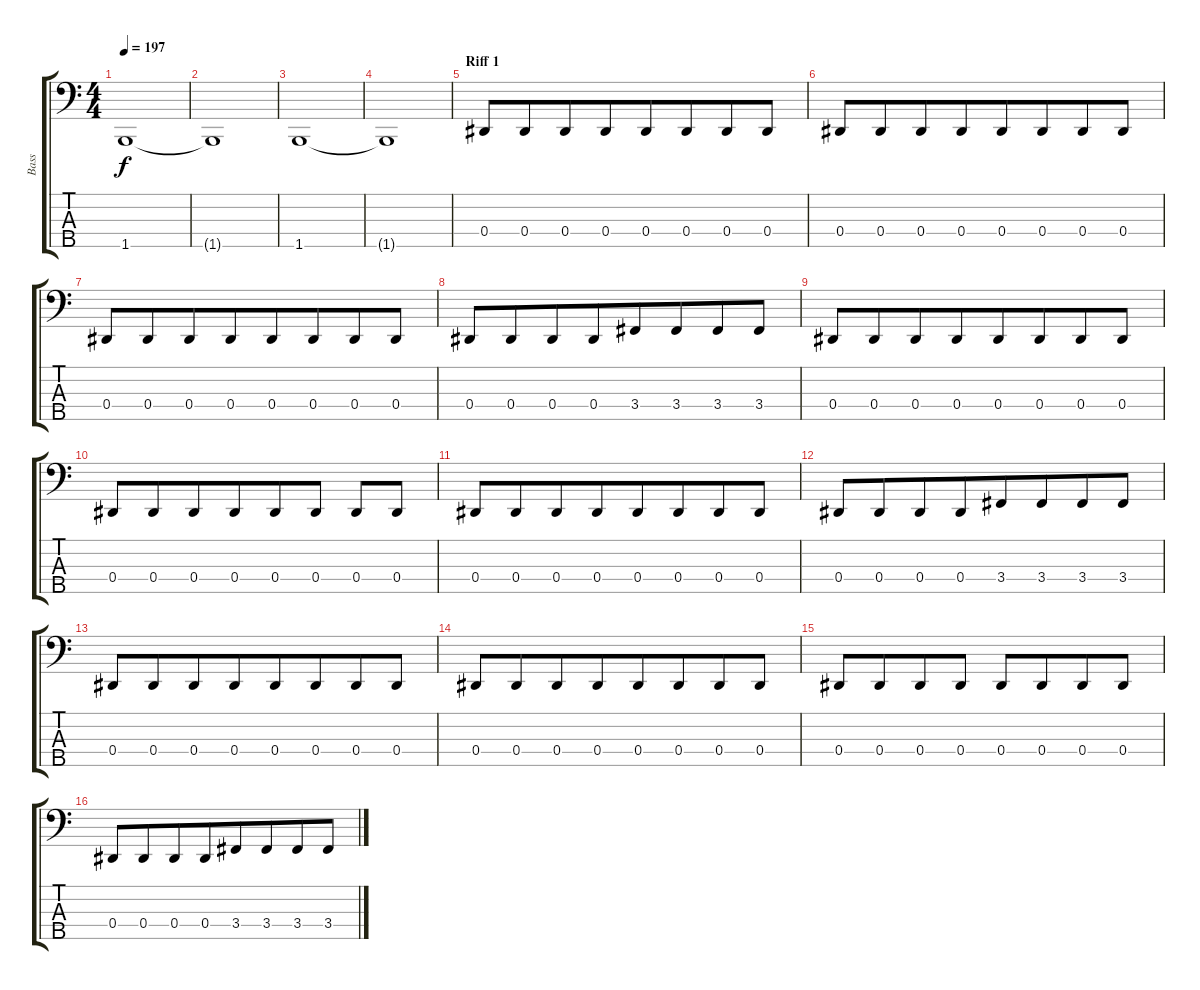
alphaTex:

\track ("Bass" "Bass") {instrument electricbassfinger}
\staff {score tabs}
\tuning (Gb2 Db2 Ab1 Eb1 Bb0) {hide}
\ts (4 4)
\tempo 197
\clef f4
\ks c
1.5.1{dy f} |
1.5{t}.1 |
1.5.1 |
1.5{t}.1 |
\section ("" "Riff 1")
0.4.8{beam merge} 0.4.8{beam merge} 0.4.8{beam merge} 0.4.8{beam merge} 0.4.8{beam merge} 0.4.8{beam merge} 0.4.8 0.4.8 |
0.4.8{beam merge} 0.4.8{beam merge} 0.4.8{beam merge} 0.4.8{beam merge} 0.4.8 0.4.8{beam merge} 0.4.8{beam merge} 0.4.8 |
0.4.8{beam merge} 0.4.8{beam merge} 0.4.8{beam merge} 0.4.8{beam merge} 0.4.8{beam merge} 0.4.8{beam merge} 0.4.8 0.4.8 |
0.4.8{beam merge} 0.4.8{beam merge} 0.4.8{beam merge} 0.4.8{beam merge} 3.4.8{beam merge} 3.4.8{beam merge} 3.4.8{beam merge} 3.4.8 |
0.4.8{beam merge} 0.4.8{beam merge} 0.4.8{beam merge} 0.4.8{beam merge} 0.4.8{beam merge} 0.4.8{beam merge} 0.4.8{beam merge} 0.4.8 |
0.4.8{beam merge} 0.4.8{beam merge} 0.4.8{beam merge} 0.4.8{beam merge} 0.4.8{beam merge} 0.4.8 0.4.8{beam merge} 0.4.8 |
0.4.8{beam merge} 0.4.8{beam merge} 0.4.8{beam merge} 0.4.8{beam merge} 0.4.8{beam merge} 0.4.8{beam merge} 0.4.8 0.4.8 |
0.4.8{beam merge} 0.4.8{beam merge} 0.4.8{beam merge} 0.4.8{beam merge} 3.4.8{beam merge} 3.4.8{beam merge} 3.4.8{beam merge} 3.4.8 |
0.4.8{beam merge} 0.4.8{beam merge} 0.4.8{beam merge} 0.4.8{beam merge} 0.4.8{beam merge} 0.4.8{beam merge} 0.4.8{beam merge} 0.4.8 |
0.4.8{beam merge} 0.4.8{beam merge} 0.4.8 0.4.8{beam merge} 0.4.8{beam merge} 0.4.8{beam merge} 0.4.8{beam merge} 0.4.8 |
0.4.8{beam merge} 0.4.8{beam merge} 0.4.8{beam merge} 0.4.8 0.4.8{beam merge} 0.4.8{beam merge} 0.4.8{beam merge} 0.4.8 |
0.4.8{beam merge} 0.4.8{beam merge} 0.4.8{beam merge} 0.4.8{beam merge} 3.4.8{beam merge} 3.4.8{beam merge} 3.4.8{beam merge} 3.4.8
